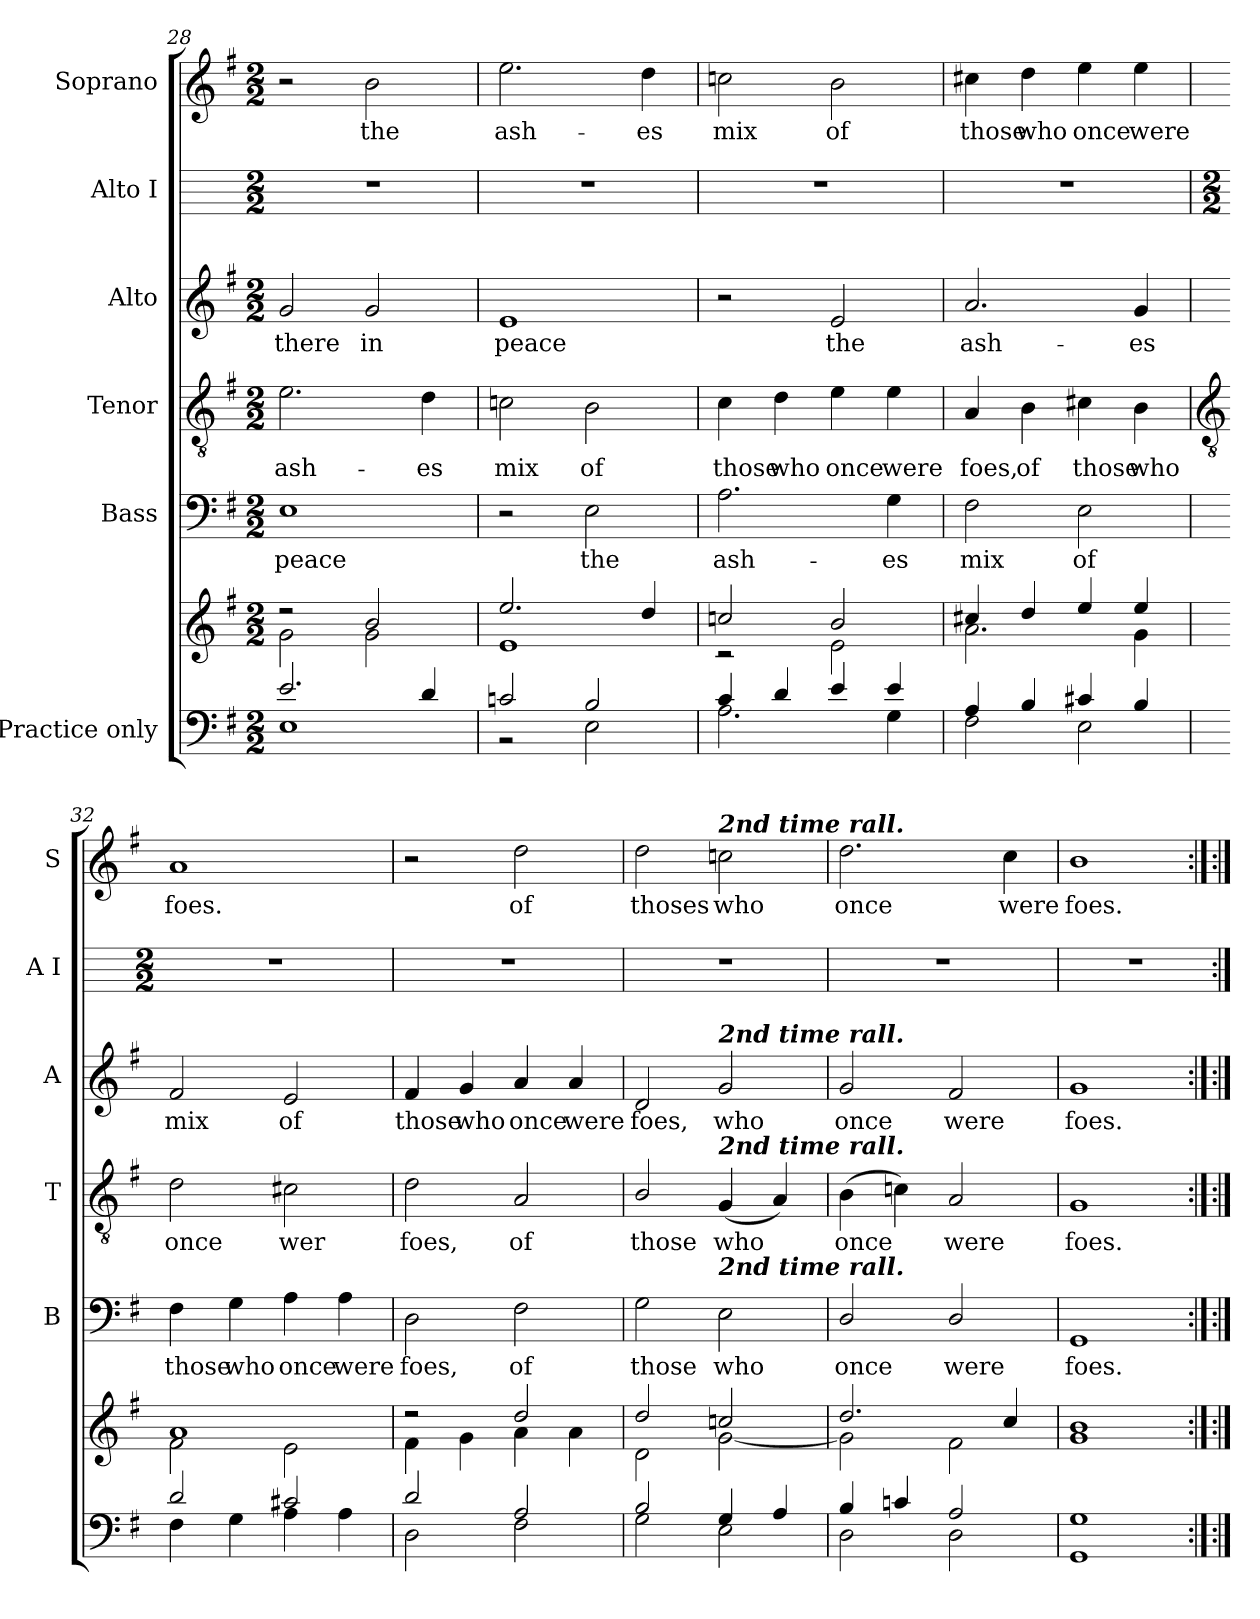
**kern	**kern	**kern	**text	**kern	**text	**kern	**text	**kern	**kern	**text
*part6	*part6	*part5	*part5	*part4	*part4	*part3	*part3	*part2	*part1	*part1
*staff7	*staff6	*staff5	*staff5	*staff4	*staff4	*staff3	*staff3	*staff2	*staff1	*staff1
*I"Practice only	*	*I"Bass	*	*I"Tenor	*	*I"Alto	*	*I"Alto I	*I"Soprano	*
*	*	*I'B	*	*I'T	*	*I'A	*	*I'A I	*I'S	*
*clefF4	*clefG2	*clefF4	*	*clefGv2	*	*clefG2	*	*	*clefG2	*
*k[f#]	*k[f#]	*k[f#]	*	*k[f#]	*	*k[f#]	*	*	*k[f#]	*
*G:	*G:	*G:	*	*G:	*	*G:	*	*	*G:	*
*M2/2	*M2/2	*M2/2	*	*M2/2	*	*M2/2	*	*M2/2	*M2/2	*
=28	=28	=28	=28	=28	=28	=28	=28	=28	=28	=28
*^	*^	*	*	*	*	*	*	*	*	*
!	!	!	!	!	!LO:LY:b	!	!LO:LY:b	!	!LO:LY:b	!	!	!
2.e/	1E\	2r	2g\	1E	peace	2.e	ash-	2g	there	1r	2r	.
!	!	!	!	!	!	!	!	!	!LO:LY:b	!	!	!LO:LY:b
.	.	2b/	2g\	.	.	.	.	2g	in	.	2b	the
!	!	!	!	!	!	!	!LO:LY:b	!	!	!	!	!
4d/	.	.	.	.	.	4d	-es	.	.	.	.	.
=29	=29	=29	=29	=29	=29	=29	=29	=29	=29	=29	=29	=29
!	!	!	!	!	!	!	!LO:LY:b	!	!LO:LY:b	!	!	!LO:LY:b
2cn/	2r	2.ee/	1e\	2r	.	2cn	mix	1e	peace	1r	2.ee	ash-
!	!	!	!	!	!LO:LY:b	!	!LO:LY:b	!	!	!	!	!
2B/	2E\	.	.	2E	the	2B	of	.	.	.	.	.
!	!	!	!	!	!	!	!	!	!	!	!	!LO:LY:b
.	.	4dd/	.	.	.	.	.	.	.	.	4dd	-es
=30	=30	=30	=30	=30	=30	=30	=30	=30	=30	=30	=30	=30
!	!	!	!	!	!LO:LY:b	!	!LO:LY:b	!	!	!	!	!LO:LY:b
4c/	2.A\	2ccn/	2r	2.A	ash-	4c	those	2r	.	1r	2ccn	mix
!	!	!	!	!	!	!	!LO:LY:b	!	!	!	!	!
4d/	.	.	.	.	.	4d	who	.	.	.	.	.
!	!	!	!	!	!	!	!LO:LY:b	!	!LO:LY:b	!	!	!LO:LY:b
4e/	.	2b/	2e\	.	.	4e	once	2e	the	.	2b	of
!	!	!	!	!	!LO:LY:b	!	!LO:LY:b	!	!	!	!	!
4e/	4G\	.	.	4G	-es	4e	were	.	.	.	.	.
=31	=31	=31	=31	=31	=31	=31	=31	=31	=31	=31	=31	=31
!	!	!	!	!	!LO:LY:b	!	!LO:LY:b	!	!LO:LY:b	!	!	!LO:LY:b
4A/	2F#\	4cc#X/	2.a\	2F#	mix	4A	foes,	2.a	ash-	1r	4cc#X	those
!	!	!	!	!	!	!	!LO:LY:b	!	!	!	!	!LO:LY:b
4B/	.	4dd/	.	.	.	4B	of	.	.	.	4dd	who
!	!	!	!	!	!LO:LY:b	!	!LO:LY:b	!	!	!	!	!LO:LY:b
4c#X/	2E\	4ee/	.	2E	of	4c#X	those	.	.	.	4ee	once
!	!	!	!	!	!	!	!LO:LY:b	!	!LO:LY:b	!	!	!LO:LY:b
4B/	.	4ee/	4g\	.	.	4B	who	4g	-es	.	4ee	were
!!LO:LB:g=z
=32	=32	=32	=32	=32	=32	=32	=32	=32	=32	=32	=32	=32
*	*	*	*	*	*	*clefGv2	*	*	*	*	*	*
*	*	*	*	*	*	*	*	*	*	*M2/2	*	*
!	!	!	!	!	!LO:LY:b	!	!LO:LY:b	!	!LO:LY:b	!	!	!LO:LY:b
2d/	4F#\	1a/	2f#\	4F#	those	2d	once	2f#	mix	1r	1a	foes.
!	!	!	!	!	!LO:LY:b	!	!	!	!	!	!	!
.	4G\	.	.	4G	who	.	.	.	.	.	.	.
!	!	!	!	!	!LO:LY:b	!	!LO:LY:b	!	!LO:LY:b	!	!	!
2c#X/	4A\	.	2e\	4A	once	2c#X	wer	2e	of	.	.	.
!	!	!	!	!	!LO:LY:b	!	!	!	!	!	!	!
.	4A\	.	.	4A	were	.	.	.	.	.	.	.
=33	=33	=33	=33	=33	=33	=33	=33	=33	=33	=33	=33	=33
!	!	!	!	!	!LO:LY:b	!	!LO:LY:b	!	!LO:LY:b	!	!	!
2d/	2D\	2r	4f#\	2D	foes,	2d	foes,	4f#	those	1r	2r	.
!	!	!	!	!	!	!	!	!	!LO:LY:b	!	!	!
.	.	.	4g\	.	.	.	.	4g	who	.	.	.
!	!	!	!	!	!LO:LY:b	!	!LO:LY:b	!	!LO:LY:b	!	!	!LO:LY:b
2A/	2F#\	2dd/	4a\	2F#	of	2A	of	4a	once	.	2dd	of
!	!	!	!	!	!	!	!	!	!LO:LY:b	!	!	!
.	.	.	4a\	.	.	.	.	4a	were	.	.	.
=34	=34	=34	=34	=34	=34	=34	=34	=34	=34	=34	=34	=34
!	!	!	!	!	!LO:LY:b	!	!LO:LY:b	!	!LO:LY:b	!	!	!LO:LY:b
2B/	2G\	2dd/	2d\	2G	those	2B/	those	2d	foes,	1r	2dd	thoses
!	!	!	!	!	!	!	!	!	!	!	!LO:TX:a:Bi:t=2nd time rall.	!
!	!	!	!	!	!	!	!	!LO:TX:a:Bi:t=2nd time rall.	!	!	!	!
!	!	!	!	!	!	!LO:TX:a:Bi:t=2nd time rall.	!	!	!	!	!	!
!	!	!	!	!LO:TX:a:Bi:t=2nd time rall.	!	!	!	!	!	!	!	!
!	!	!	!	!	!LO:LY:b	!	!LO:LY:b	!	!LO:LY:b	!	!	!LO:LY:b
4G/	2E\	2ccn/	[2g\	2E	who	(<4G	who	2g	who	.	2ccn	who
4A/	.	.	.	.	.	4A)	.	.	.	.	.	.
=35	=35	=35	=35	=35	=35	=35	=35	=35	=35	=35	=35	=35
!	!	!	!	!	!LO:LY:b	!	!LO:LY:b	!	!LO:LY:b	!	!	!LO:LY:b
4B/	2D\	2.dd/	2g\]	2D/	once	(>4B	once	2g	once	1r	2.dd	once
4cn/	.	.	.	.	.	4cn)	.	.	.	.	.	.
!	!	!	!	!	!LO:LY:b	!	!LO:LY:b	!	!LO:LY:b	!	!	!
2A/	2D\	.	2f#\	2D/	were	2A	were	2f#	were	.	.	.
!	!	!	!	!	!	!	!	!	!	!	!	!LO:LY:b
.	.	4cc/	.	.	.	.	.	.	.	.	4cc	were
=36	=36	=36	=36	=36	=36	=36	=36	=36	=36	=36	=36	=36
!	!	!	!	!	!LO:LY:b	!	!LO:LY:b	!	!LO:LY:b	!	!	!LO:LY:b
1G/	1GG\	1b/	1g\	1GG	foes.	1G	foes.	1g	foes.	1r	1b	foes.
*v	*v	*	*	*	*	*	*	*	*	*	*	*
*	*v	*v	*	*	*	*	*	*	*	*	*
=:|!	=:|!	=:|!	=:|!	=:|!	=:|!	=:|!	=:|!	=	=:|!	=:|!
*-	*-	*-	*-	*-	*-	*-	*-	*-	*-	*-
